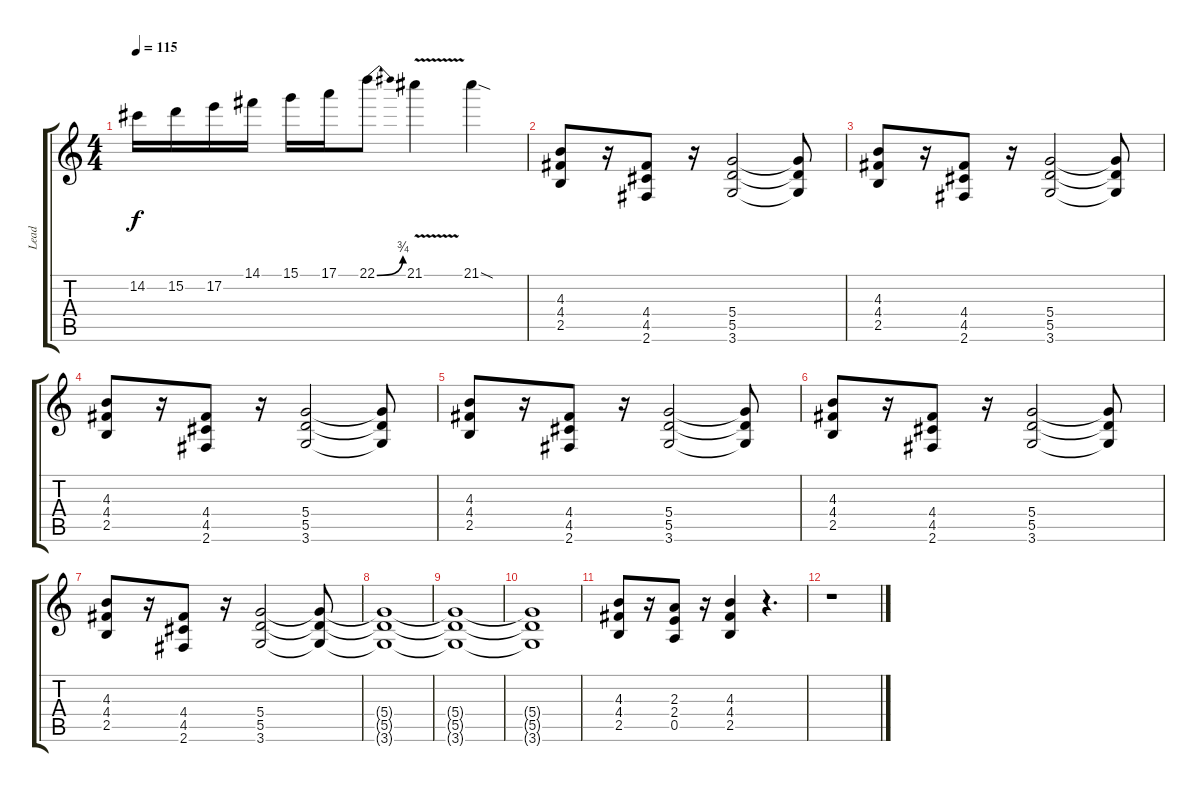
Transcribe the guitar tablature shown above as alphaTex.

\track ("Lead" "Lead") {instrument distortionguitar}
\staff {score tabs}
\tuning (E4 B3 G3 D3 A2 E2) {hide}
\ts (4 4)
\tempo 115
\clef g2
\ks c
14.2.16{dy f} 15.2.16 17.2.16 14.1.16 15.1.16 17.1.16 22.1{be (bend 0 0 60 3)}.8 21.1{v}.4 21.1{sod}.4 |
(4.3 4.4 2.5).8 r.16 (4.4 4.5 2.6).8 r.16 (5.4 5.5 3.6).2 (5.4{t} 5.5{t} 3.6{t}).8 |
(4.3 4.4 2.5).8 r.16 (4.4 4.5 2.6).8 r.16 (5.4 5.5 3.6).2 (5.4{t} 5.5{t} 3.6{t}).8 |
(4.3 4.4 2.5).8 r.16 (4.4 4.5 2.6).8 r.16 (5.4 5.5 3.6).2 (5.4{t} 5.5{t} 3.6{t}).8 |
(4.3 4.4 2.5).8 r.16 (4.4 4.5 2.6).8 r.16 (5.4 5.5 3.6).2 (5.4{t} 5.5{t} 3.6{t}).8 |
(4.3 4.4 2.5).8 r.16 (4.4 4.5 2.6).8 r.16 (5.4 5.5 3.6).2 (5.4{t} 5.5{t} 3.6{t}).8 |
(4.3 4.4 2.5).8 r.16 (4.4 4.5 2.6).8 r.16 (5.4 5.5 3.6).2 (5.4{t} 5.5{t} 3.6{t}).8 |
(5.4{t} 5.5{t} 3.6{t}).1 |
(5.4{t} 5.5{t} 3.6{t}).1 |
(5.4{t} 5.5{t} 3.6{t}).1 |
(4.3 4.4 2.5).8 r.16 (2.3 2.4 0.5).8 r.16 (4.3 4.4 2.5).4 r.4{d} |
r.1
